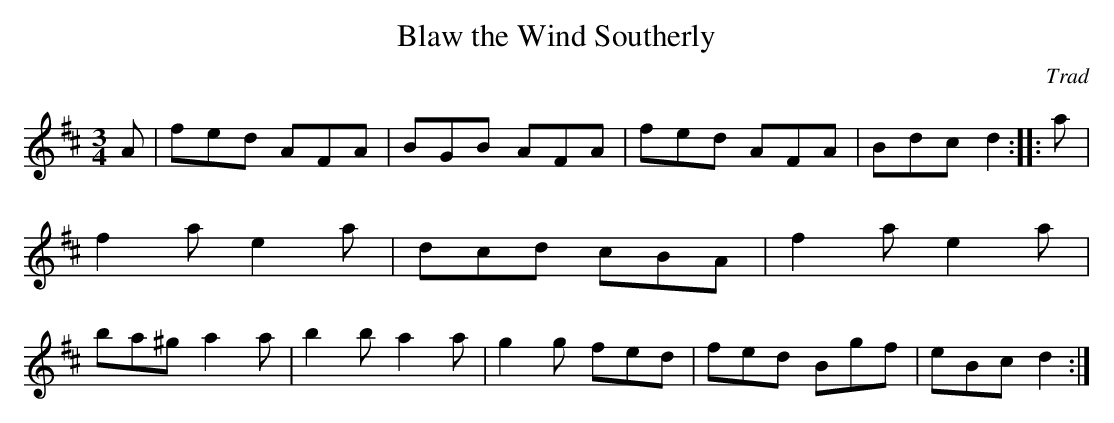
X:1
T:Blaw the Wind Southerly
C:Trad
M:3/4
K:D
A| fed AFA |BGB AFA | fed AFA| Bdc d2::a| f2 a e2 a |dcd cBA| f2 a e2 a |ba^g a2 a|\
b2 b a2 a |g2 g fed| fed Bgf| eBc d2:|
